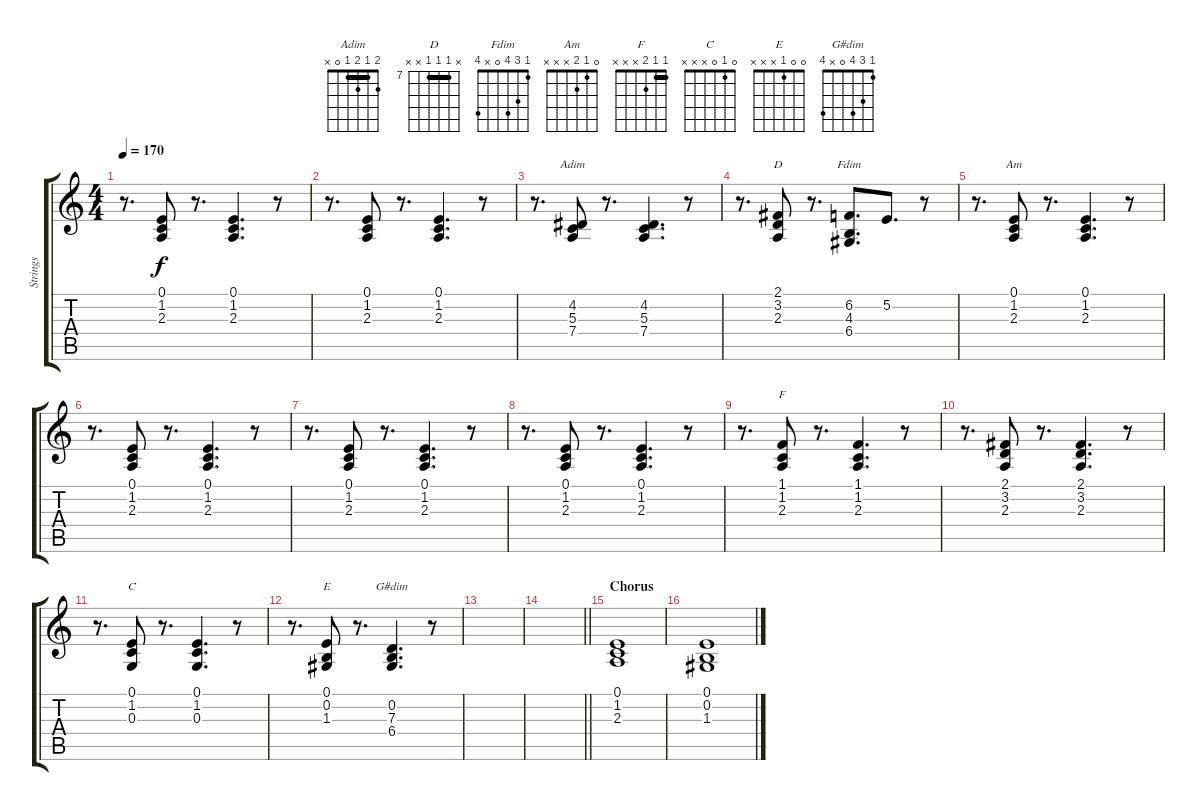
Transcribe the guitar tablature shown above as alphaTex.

\track ("Strings" "Strings") {instrument stringensemble1}
\staff {score tabs}
\tuning (E4 B3 G3 D3 A2 E2) {hide}
\chord ("Adim" 2 1 2 1 0 x) {barre 1}
\chord ("D" x 7 7 7 x x) {firstfret 7 barre 7}
\chord ("Fdim" 1 3 4 0 x 4)
\chord ("Am" 0 1 2 x x x)
\chord ("F" 1 1 2 x x x) {barre 1}
\chord ("C" 0 1 0 x x x)
\chord ("E" 0 0 1 x x x)
\chord ("G#dim" 1 3 4 0 x 4)
\ts (4 4)
\tempo 170
\clef g2
\ks aminor
r.8{d dy f} (0.1 1.2 2.3).8 r.8{d} (0.1 1.2 2.3).4{d} r.8 |
r.8{d} (0.1 1.2 2.3).8 r.8{d} (0.1 1.2 2.3).4{d} r.8 |
r.8{d} (4.2 5.3 7.4).8{ch "Adim"} r.8{d} (4.2 5.3 7.4).4{d} r.8 |
r.8{d} (2.1 3.2 2.3).8{ch "D"} r.8{d} (6.2 4.3 6.4).8{d ch "Fdim"} 5.2.8{d} r.8 |
r.8{d} (0.1 1.2 2.3).8{ch "Am"} r.8{d} (0.1 1.2 2.3).4{d} r.8 |
r.8{d} (0.1 1.2 2.3).8 r.8{d} (0.1 1.2 2.3).4{d} r.8 |
r.8{d} (0.1 1.2 2.3).8 r.8{d} (0.1 1.2 2.3).4{d} r.8 |
r.8{d} (0.1 1.2 2.3).8 r.8{d} (0.1 1.2 2.3).4{d} r.8 |
r.8{d} (1.1 1.2 2.3).8{ch "F"} r.8{d} (1.1 1.2 2.3).4{d} r.8 |
r.8{d} (2.1 3.2 2.3).8 r.8{d} (2.1 3.2 2.3).4{d} r.8 |
r.8{d} (0.1 1.2 0.3).8{ch "C"} r.8{d} (0.1 1.2 0.3).4{d} r.8 |
r.8{d} (0.1 0.2 1.3).8{ch "E"} r.8{d} (0.2 7.3 6.4).4{d ch "G#dim"} r.8 |
|
\barLineRight lightlight
|
\section ("" "Chorus")
(0.1 1.2 2.3).1 |
(0.1 0.2 1.3).1
